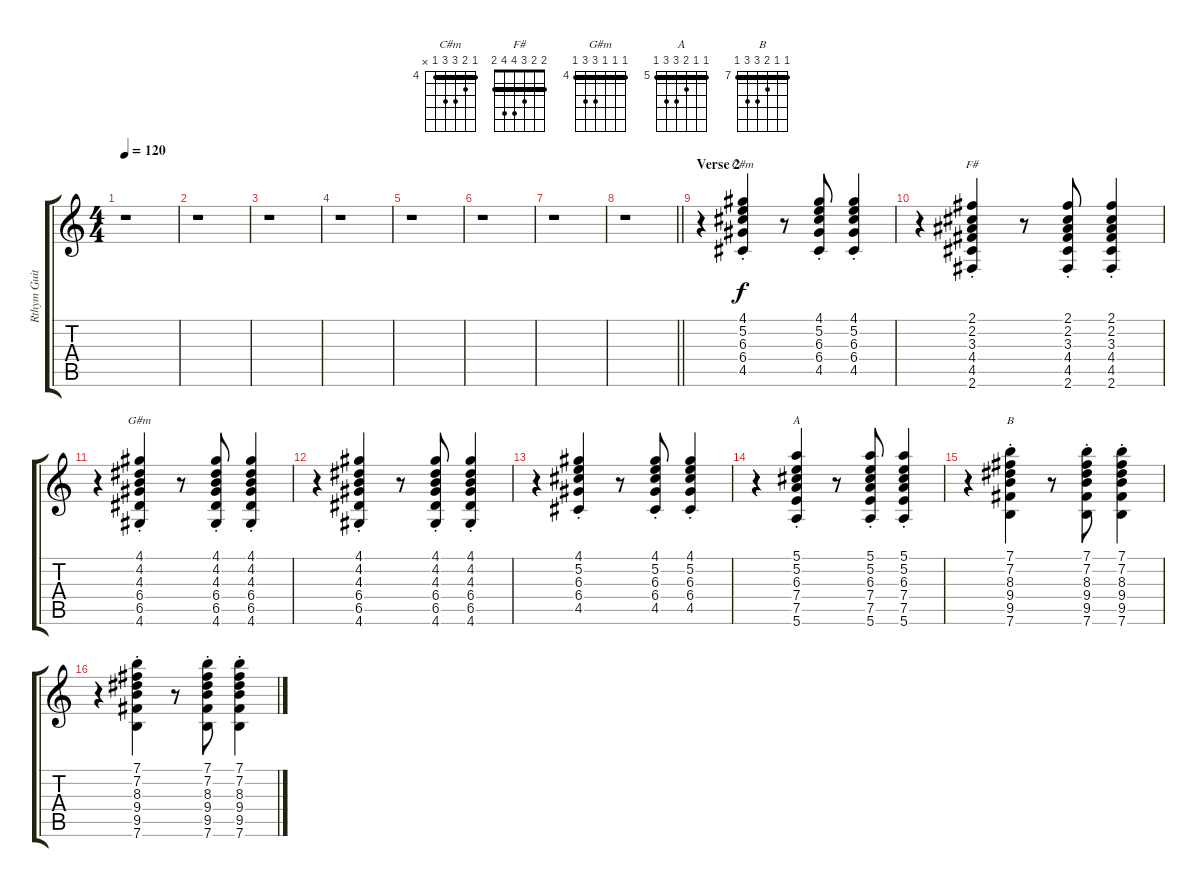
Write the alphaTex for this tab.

\track ("Rthym Guitar" "Rthym Guit") {instrument electricguitarclean}
\staff {score tabs}
\tuning (E4 B3 G3 D3 A2 E2) {hide}
\chord ("C#m" 4 5 6 6 4 x) {firstfret 4 barre 4}
\chord ("F#" 2 2 3 4 4 2) {barre 2}
\chord ("G#m" 4 4 4 6 6 4) {firstfret 4 barre 4}
\chord ("A" 5 5 6 7 7 5) {firstfret 5 barre 5}
\chord ("B" 7 7 8 9 9 7) {firstfret 7 barre 7}
\ts (4 4)
\tempo 120
\clef g2
\ks c
r.1{dy f} |
r.1 |
r.1 |
r.1 |
r.1 |
r.1 |
r.1 |
\barLineRight lightlight
r.1 |
\section ("" "Verse 2")
r.4 (4.1{st} 5.2{st} 6.3{st} 6.4{st} 4.5{st}).4{ch "C#m"} r.8 (4.1{st} 5.2{st} 6.3{st} 6.4{st} 4.5{st}).8 (4.1{st} 5.2{st} 6.3{st} 6.4{st} 4.5{st}).4 |
r.4 (2.1{st} 2.2{st} 3.3{st} 4.4{st} 4.5{st} 2.6{st}).4{ch "F#"} r.8 (2.1{st} 2.2{st} 3.3{st} 4.4{st} 4.5{st} 2.6{st}).8 (2.1{st} 2.2{st} 3.3{st} 4.4{st} 4.5{st} 2.6{st}).4 |
r.4 (4.1{st} 4.2{st} 4.3{st} 6.4{st} 6.5{st} 4.6{st}).4{ch "G#m"} r.8 (4.1{st} 4.2{st} 4.3{st} 6.4{st} 6.5{st} 4.6{st}).8 (4.1{st} 4.2{st} 4.3{st} 6.4{st} 6.5{st} 4.6{st}).4 |
r.4 (4.1{st} 4.2{st} 4.3{st} 6.4{st} 6.5{st} 4.6{st}).4 r.8 (4.1{st} 4.2{st} 4.3{st} 6.4{st} 6.5{st} 4.6{st}).8 (4.1{st} 4.2{st} 4.3{st} 6.4{st} 6.5{st} 4.6{st}).4 |
r.4 (4.1{st} 5.2{st} 6.3{st} 6.4{st} 4.5{st}).4 r.8 (4.1{st} 5.2{st} 6.3{st} 6.4{st} 4.5{st}).8 (4.1{st} 5.2{st} 6.3{st} 6.4{st} 4.5{st}).4 |
r.4 (5.1{st} 5.2{st} 6.3{st} 7.4{st} 7.5{st} 5.6{st}).4{ch "A"} r.8 (5.1{st} 5.2{st} 6.3{st} 7.4{st} 7.5{st} 5.6{st}).8 (5.1{st} 5.2{st} 6.3{st} 7.4{st} 7.5{st} 5.6{st}).4 |
r.4 (7.1{st} 7.2{st} 8.3{st} 9.4{st} 9.5{st} 7.6{st}).4{ch "B"} r.8 (7.1{st} 7.2{st} 8.3{st} 9.4{st} 9.5{st} 7.6{st}).8 (7.1{st} 7.2{st} 8.3{st} 9.4{st} 9.5{st} 7.6{st}).4 |
r.4 (7.1{st} 7.2{st} 8.3{st} 9.4{st} 9.5{st} 7.6{st}).4 r.8 (7.1{st} 7.2{st} 8.3{st} 9.4{st} 9.5{st} 7.6{st}).8 (7.1{st} 7.2{st} 8.3{st} 9.4{st} 9.5{st} 7.6{st}).4
